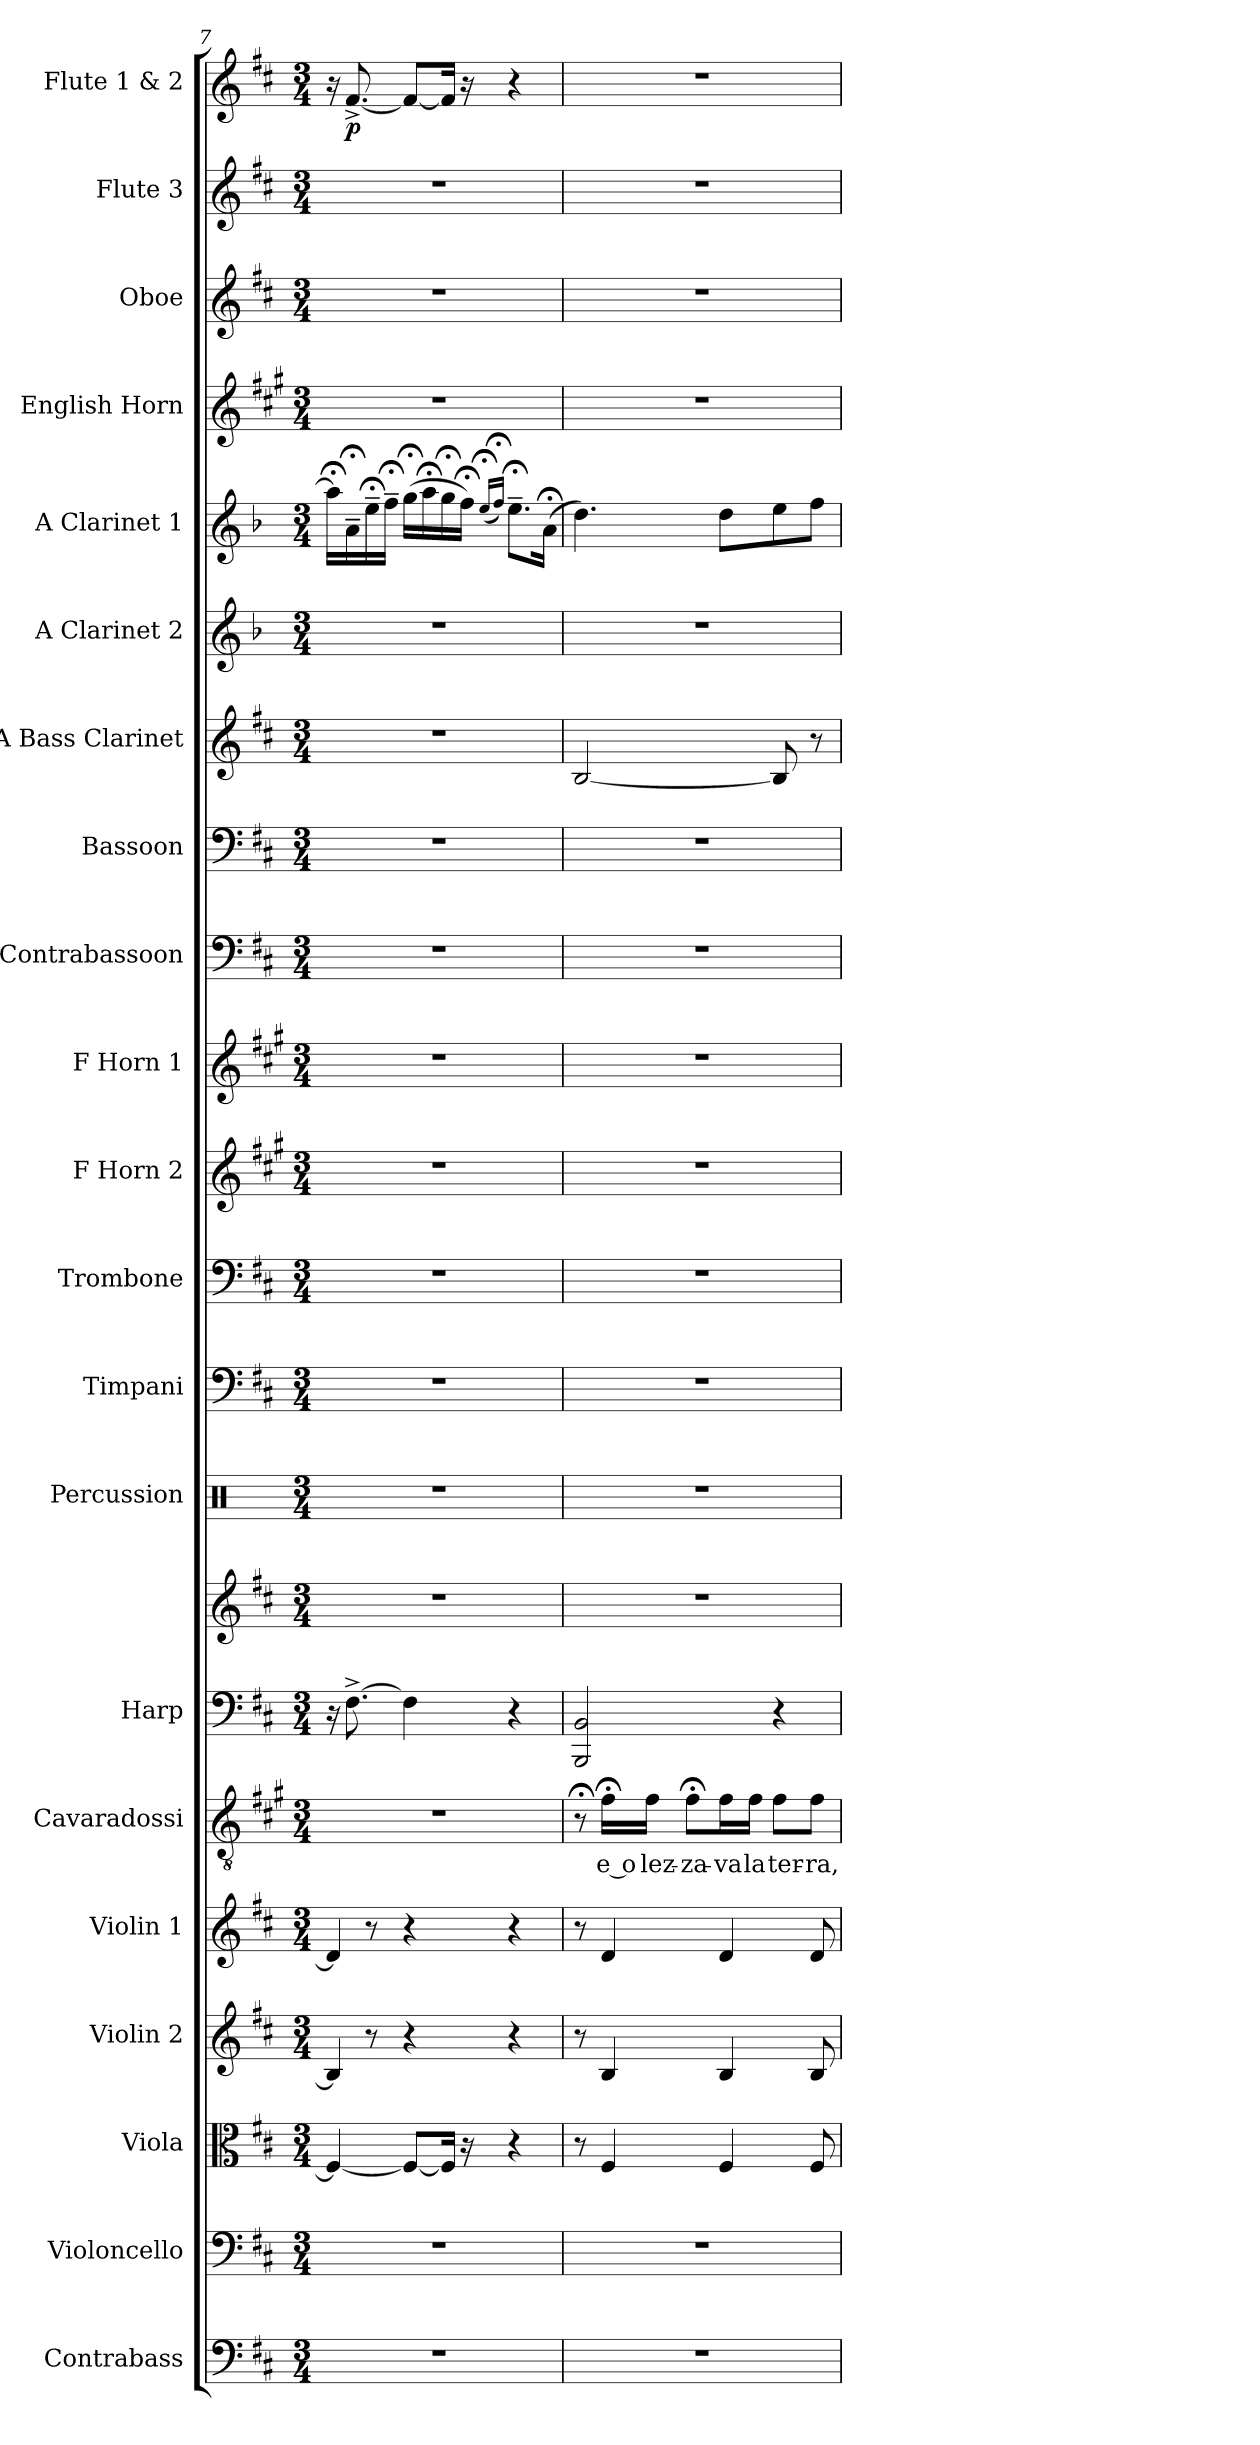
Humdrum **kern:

**kern	**kern	**kern	**kern	**kern	**kern	**text	**kern	**kern	**kern	**kern	**kern	**kern	**kern	**kern	**kern	**kern	**kern	**kern	**kern	**kern	**kern	**kern	**dynam
*part21	*part20	*part19	*part18	*part17	*part16	*part16	*part15	*part15	*part14	*part13	*part12	*part11	*part10	*part9	*part8	*part7	*part6	*part5	*part4	*part3	*part2	*part1	*part1
*staff22	*staff21	*staff20	*staff19	*staff18	*staff17	*staff17	*staff16	*staff15	*staff14	*staff13	*staff12	*staff11	*staff10	*staff9	*staff8	*staff7	*staff6	*staff5	*staff4	*staff3	*staff2	*staff1	*staff1
*I"Contrabass	*I"Violoncello	*I"Viola	*I"Violin 2	*I"Violin 1	*I"Cavaradossi	*	*I"Harp	*	*I"Percussion	*I"Timpani	*I"Trombone	*I"F Horn 2	*I"F Horn 1	*I"Contrabassoon	*I"Bassoon	*I"A Bass Clarinet	*I"A Clarinet 2	*I"A Clarinet 1	*I"English Horn	*I"Oboe	*I"Flute 3	*I"Flute 1 &amp; 2	*
*I'Cb.	*I'Vc.	*I'Vla.	*I'Vln. 2	*I'Vln. 1	*I'Cav.	*	*I'Hrp.	*	*I'Perc.	*I'Timp.	*I'Tbn.	*I'F Hn. 2	*I'F Hn. 1	*I'Cbsn.	*I'Bsn.	*I'A B. Cl.	*I'A Cl. 2	*I'A Cl. 1	*I'E. Hn.	*I'Ob.	*I'Fl. 3	*I'Fl. 1 &amp; 2	*
*clefF4	*clefF4	*clefC3	*clefG2	*clefG2	*clefGv2	*	*clefF4	*clefG2	*clefX	*clefF4	*clefF4	*clefG2	*clefG2	*clefF4	*clefF4	*clefG2	*clefG2	*clefG2	*clefG2	*clefG2	*clefG2	*clefG2	*
*ITrd7c12	*	*	*	*	*ITrd4c7	*	*	*	*	*	*	*ITrd4c7	*ITrd4c7	*ITrd7c12	*	*ITrd9c15	*ITrd2c3	*ITrd2c3	*ITrd4c7	*	*	*	*
*k[f#c#]	*k[f#c#]	*k[f#c#]	*k[f#c#]	*k[f#c#]	*k[f#c#]	*	*k[f#c#]	*k[f#c#]	*k[]	*k[f#c#]	*k[f#c#]	*k[f#c#]	*k[f#c#]	*k[f#c#]	*k[f#c#]	*k[f#c#]	*k[f#c#]	*k[f#c#]	*k[f#c#]	*k[f#c#]	*k[f#c#]	*k[f#c#]	*
*M3/4	*M3/4	*M3/4	*M3/4	*M3/4	*M3/4	*	*M3/4	*M3/4	*M3/4	*M3/4	*M3/4	*M3/4	*M3/4	*M3/4	*M3/4	*M3/4	*M3/4	*M3/4	*M3/4	*M3/4	*M3/4	*M3/4	*
=7	=7	=7	=7	=7	=7	=7	=7	=7	=7	=7	=7	=7	=7	=7	=7	=7	=7	=7	=7	=7	=7	=7	=7
2.r	2.r	4F#/_	8B/J]	8d/J]	2.r	.	16r	2.r	2.r	2.r	2.r	2.r	2.r	2.r	2.r	2.r	2.r	16ff#;<\LL]	2.r	2.r	2.r	16r	.
!	!	!	!	!	!	!	!	!	!	!	!	!	!	!	!	!	!	!	!	!	!	!	!LO:DY:b
.	.	.	.	.	.	.	[8.F#^\	.	.	.	.	.	.	.	.	.	.	16f#;<~\	.	.	.	[8.f#^/	p
.	.	.	8r	8r	.	.	.	.	.	.	.	.	.	.	.	.	.	16cc#;<~\	.	.	.	.	.
.	.	.	.	.	.	.	.	.	.	.	.	.	.	.	.	.	.	16dd;<~\JJ	.	.	.	.	.
.	.	8F#/L_	4r	4r	.	.	4F#\]	.	.	.	.	.	.	.	.	.	.	(>16ee;<\LL	.	.	.	8f#/L_	.
.	.	.	.	.	.	.	.	.	.	.	.	.	.	.	.	.	.	16ff#;<\	.	.	.	.	.
.	.	16F#/Jk]	.	.	.	.	.	.	.	.	.	.	.	.	.	.	.	16ee;<\	.	.	.	16f#/Jk]	.
.	.	16r	.	.	.	.	.	.	.	.	.	.	.	.	.	.	.	16dd;<\JJ)	.	.	.	16r	.
.	.	.	.	.	.	.	.	.	.	.	.	.	.	.	.	.	.	(<16qcc#;</LL	.	.	.	.	.
.	.	.	.	.	.	.	.	.	.	.	.	.	.	.	.	.	.	16qdd;</JJ)	.	.	.	.	.
.	.	4r	4r	4r	.	.	4r	.	.	.	.	.	.	.	.	.	.	8.cc#;<~\L	.	.	.	4r	.
.	.	.	.	.	.	.	.	.	.	.	.	.	.	.	.	.	.	(>16f#;<\Jk	.	.	.	.	.
=8	=8	=8	=8	=8	=8	=8	=8	=8	=8	=8	=8	=8	=8	=8	=8	=8	=8	=8	=8	=8	=8	=8	=8
2.r	2.r	8r	8r	8r	8r;<	.	2BBB/ 2BB/	2.r	2.r	2.r	2.r	2.r	2.r	2.r	2.r	[2BB/	2.r	4.b\)	2.r	2.r	2.r	2.r	.
!	!	!	!	!	!	!LO:LY:b	!	!	!	!	!	!	!	!	!	!	!	!	!	!	!	!	!
.	.	4F#/	4B/	4d/	16B;<\LL	e o	.	.	.	.	.	.	.	.	.	.	.	.	.	.	.	.	.
!	!	!	!	!	!	!LO:LY:b	!	!	!	!	!	!	!	!	!	!	!	!	!	!	!	!	!
.	.	.	.	.	16B\JJ	-lez-	.	.	.	.	.	.	.	.	.	.	.	.	.	.	.	.	.
!	!	!	!	!	!	!LO:LY:b	!	!	!	!	!	!	!	!	!	!	!	!	!	!	!	!	!
.	.	.	.	.	8B;<\L	-za-	.	.	.	.	.	.	.	.	.	.	.	.	.	.	.	.	.
!	!	!	!	!	!	!LO:LY:b	!	!	!	!	!	!	!	!	!	!	!	!	!	!	!	!	!
.	.	4F#/	4B/	4d/	16B\L	-va	.	.	.	.	.	.	.	.	.	.	.	8b\L	.	.	.	.	.
!	!	!	!	!	!	!LO:LY:b	!	!	!	!	!	!	!	!	!	!	!	!	!	!	!	!	!
.	.	.	.	.	16B\JJ	la	.	.	.	.	.	.	.	.	.	.	.	.	.	.	.	.	.
!	!	!	!	!	!	!LO:LY:b	!	!	!	!	!	!	!	!	!	!	!	!	!	!	!	!	!
.	.	.	.	.	8B\L	ter-	4r	.	.	.	.	.	.	.	.	8BB/]	.	8cc#\	.	.	.	.	.
!	!	!	!	!	!	!LO:LY:b	!	!	!	!	!	!	!	!	!	!	!	!	!	!	!	!	!
.	.	8F#/	8B/	8d/	8B\J	-ra,	.	.	.	.	.	.	.	.	.	8r	.	8dd\J	.	.	.	.	.
=	=	=	=	=	=	=	=	=	=	=	=	=	=	=	=	=	=	=	=	=	=	=	=
*-	*-	*-	*-	*-	*-	*-	*-	*-	*-	*-	*-	*-	*-	*-	*-	*-	*-	*-	*-	*-	*-	*-	*-
